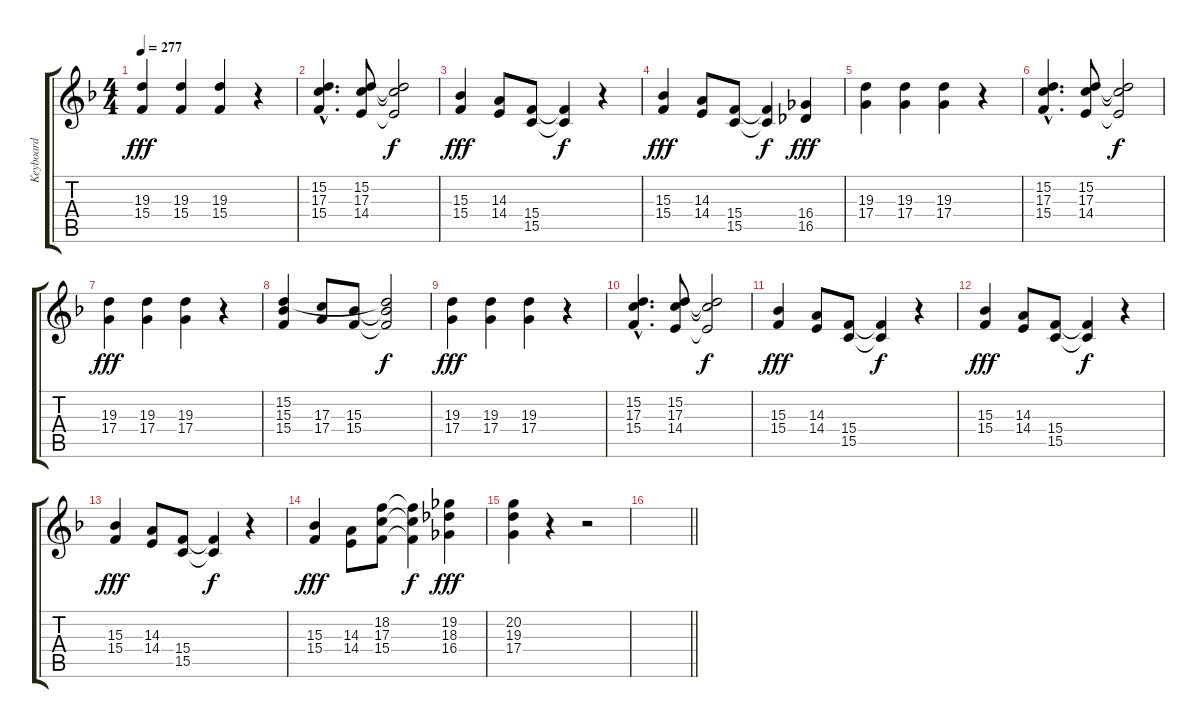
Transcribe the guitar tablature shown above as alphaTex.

\track ("Keyboard" "Keyboard") {instrument rockorgan}
\staff {score tabs}
\tuning (E4 B3 G3 D3 A2 E2) {hide}
\ts (4 4)
\tempo 277
\clef g2
\ks f
(19.3 15.4).4{dy fff} (19.3 15.4).4 (19.3 15.4).4 r.4 |
(15.2{hac} 17.3{hac} 15.4{hac}).4{d} (15.2 17.3 14.4).8 (15.2{t} 17.3{t} 14.4{t}).2{dy f} |
(15.3 15.4).4{dy fff} (14.3 14.4).8 (15.4 15.5).8 (15.4{t} 15.5{t}).4{dy f} r.4 |
(15.3 15.4).4{dy fff} (14.3 14.4).8 (15.4 15.5).8 (15.4{t} 15.5{t}).4{dy f} (16.4 16.5).4{dy fff} |
(19.3 17.4).4 (19.3 17.4).4 (19.3 17.4).4 r.4 |
(15.2{hac} 17.3{hac} 15.4{hac}).4{d} (15.2 17.3 14.4).8 (15.2{t} 17.3{t} 14.4{t}).2{dy f} |
(19.3 17.4).4{dy fff} (19.3 17.4).4 (19.3 17.4).4 r.4 |
(15.2 15.3 15.4).4 (17.3 17.4).8 (15.3 15.4).8 (15.2{t} 15.3{t} 15.4{t}).2{dy f} |
(19.3 17.4).4{dy fff} (19.3 17.4).4 (19.3 17.4).4 r.4 |
(15.2{hac} 17.3{hac} 15.4{hac}).4{d} (15.2 17.3 14.4).8 (15.2{t} 17.3{t} 14.4{t}).2{dy f} |
(15.3 15.4).4{dy fff} (14.3 14.4).8 (15.4 15.5).8 (15.4{t} 15.5{t}).4{dy f} r.4 |
(15.3 15.4).4{dy fff} (14.3 14.4).8 (15.4 15.5).8 (15.4{t} 15.5{t}).4{dy f} r.4 |
(15.3 15.4).4{dy fff} (14.3 14.4).8 (15.4 15.5).8 (15.4{t} 15.5{t}).4{dy f} r.4 |
(15.3 15.4).4{dy fff} (14.3 14.4).8 (18.2 17.3 15.4).8 (18.2{t} 17.3{t} 15.4{t}).4{dy f} (19.2 18.3 16.4).4{dy fff} |
(20.2 19.3 17.4).4 r.4 r.2 |
\barLineRight lightlight
